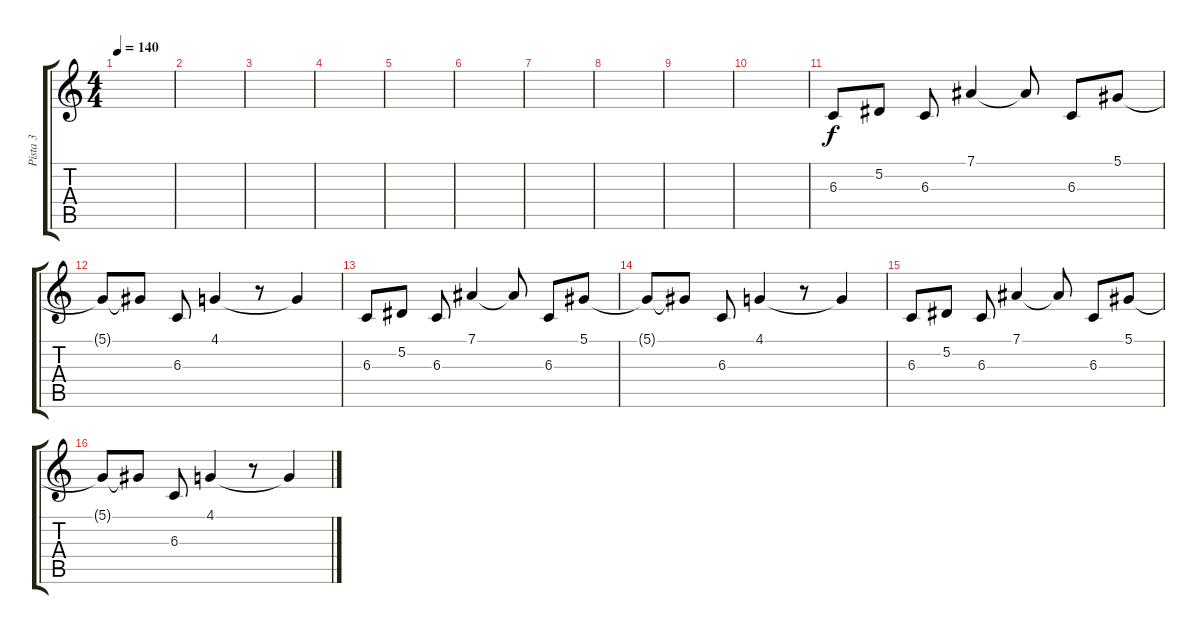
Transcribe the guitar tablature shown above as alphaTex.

\track ("Pista 3" "Pista 3") {instrument bassoon}
\staff {score tabs}
\tuning (Eb4 Bb3 Gb3 Db3 Ab2 Eb2) {hide}
\ts (4 4)
\tempo 140
\clef g2
\ks c
|
|
|
|
|
|
|
|
|
|
6.3.8 5.2.8 6.3.8 7.1.4 7.1{t}.8 6.3.8 5.1.8 |
5.1{t}.8 5.1{t}.8 6.3.8 4.1.4 r.8 4.1{t}.4 |
6.3.8 5.2.8 6.3.8 7.1.4 7.1{t}.8 6.3.8 5.1.8 |
5.1{t}.8 5.1{t}.8 6.3.8 4.1.4 r.8 4.1{t}.4 |
6.3.8 5.2.8 6.3.8 7.1.4 7.1{t}.8 6.3.8 5.1.8 |
5.1{t}.8 5.1{t}.8 6.3.8 4.1.4 r.8 4.1{t}.4
